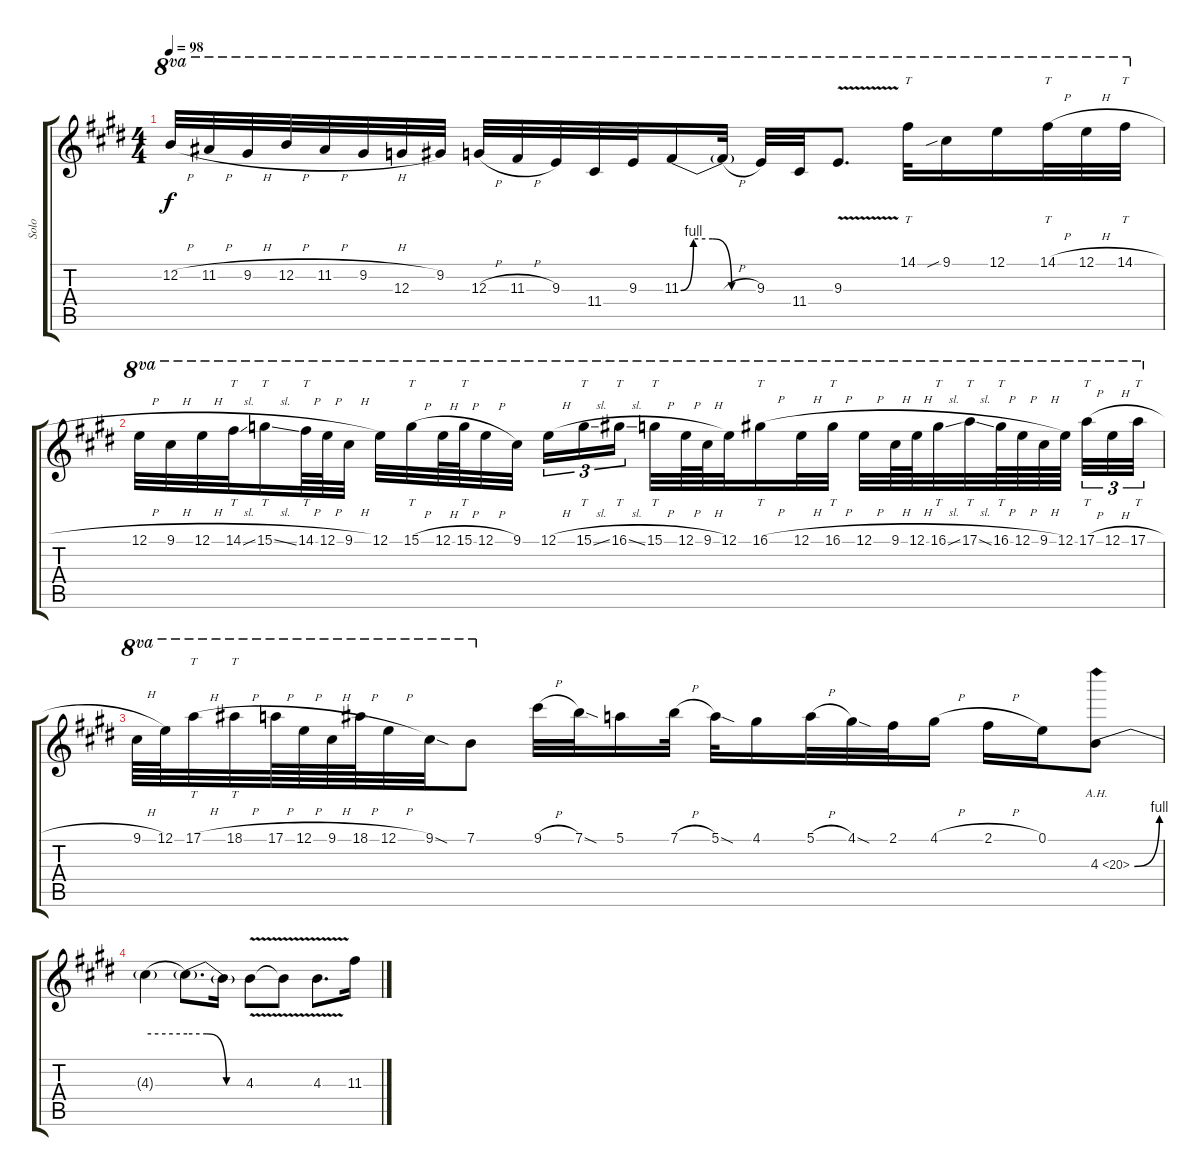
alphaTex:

\track ("Solo" "Solo") {instrument distortionguitar}
\staff {score tabs}
\tuning (E4 B3 G3 D3 A2 E2) {hide}
\ts (4 4)
\tempo 98
\clef g2
\ks c#minor
12.2{h}.32{ot 8va dy f} 11.2{h}.32{ot 8va} 9.2{h}.32{ot 8va} 12.2{h}.32{ot 8va} 11.2{h}.32{ot 8va} 9.2{h}.32{ot 8va} 12.3.32{ot 8va} 9.2.32{ot 8va} 12.3{h}.32{ot 8va} 11.3{h}.32{ot 8va} 9.3.32{ot 8va} 11.4.32{ot 8va} 9.3.32{ot 8va} 11.3{be (custom 0 0 10 4 25 4 40 0 60 0)}.16{ot 8va} 11.3{h t}.32{ot 8va} 9.3.32{ot 8va} 11.4.32{ot 8va} 9.3{v}.8{d ot 8va} 14.1.32{tt ot 8va} 9.1{sib}.16{ot 8va} 12.1.16{ot 8va} 14.1{h}.32{tt ot 8va} 12.1{h}.32{ot 8va} 14.1{h}.32{tt ot 8va} |
\ks e
12.1{h}.32{ot 8va} 9.1{h}.32{ot 8va} 12.1{h}.32{ot 8va} 14.1{sl}.32{tt ot 8va} 15.1{sl}.16{tt ot 8va} 14.1{h}.64{tt ot 8va} 12.1{h}.64{ot 8va} 9.1{h}.32{ot 8va} 12.1.32{ot 8va} 15.1{h}.32{tt ot 8va} 12.1{h}.64{ot 8va} 15.1{h}.64{tt ot 8va} 12.1{h}.32{ot 8va} 9.1.32{ot 8va beam splitsecondary} 12.1{h}.16{tu (3 2) ot 8va} 15.1{sl}.16{tt tu (3 2) ot 8va} 16.1{sl}.16{tt tu (3 2) ot 8va} 15.1{h}.32{tt ot 8va} 12.1{h}.64{ot 8va} 9.1{h}.64{ot 8va} 12.1.32{ot 8va} 16.1{h}.16{tt ot 8va} 12.1{h}.32{ot 8va} 16.1{h}.32{tt ot 8va} 12.1{h}.32{ot 8va} 9.1{h}.64{ot 8va} 12.1{h}.64{ot 8va} 16.1{sl}.32{tt ot 8va} 17.1{sl}.32{tt ot 8va} 16.1{h}.64{tt ot 8va} 12.1{h}.64{ot 8va} 9.1{h}.64{ot 8va} 12.1.64{ot 8va beam splitsecondary} 17.1{h}.32{tt tu (3 2) ot 8va} 12.1{h}.32{tu (3 2) ot 8va} 17.1{h}.32{tt tu (3 2) ot 8va} |
9.1{h}.64{ot 8va} 12.1.64{ot 8va} 17.1{h}.32{tt ot 8va} 18.1{h}.32{tt ot 8va} 17.1{h}.64{ot 8va} 12.1{h}.64{ot 8va} 9.1{h}.64{ot 8va} 18.1{h}.64{ot 8va} 12.1{h}.32{ot 8va} 9.1{sod}.32{ot 8va} 7.1.8{ot 8va} 9.1{h}.32 7.1{sod}.32 5.1.16 7.1{h}.32 5.1{sod}.32 4.1.16 5.1{h}.32 4.1{sod}.32 2.1.32 4.1{h}.16 2.1{h}.16 0.1.16 4.3{be (bend 0 0 60 4) ah 16}.8 |
4.3{be (hold 0 4 60 4) t}.4 4.3{be (custom 0 4 20 4 40 0 60 0) t}.8{d} 4.3{t}.16 4.3{v}.8 4.3{v t}.8 4.3{v}.8{d} 11.3.16
